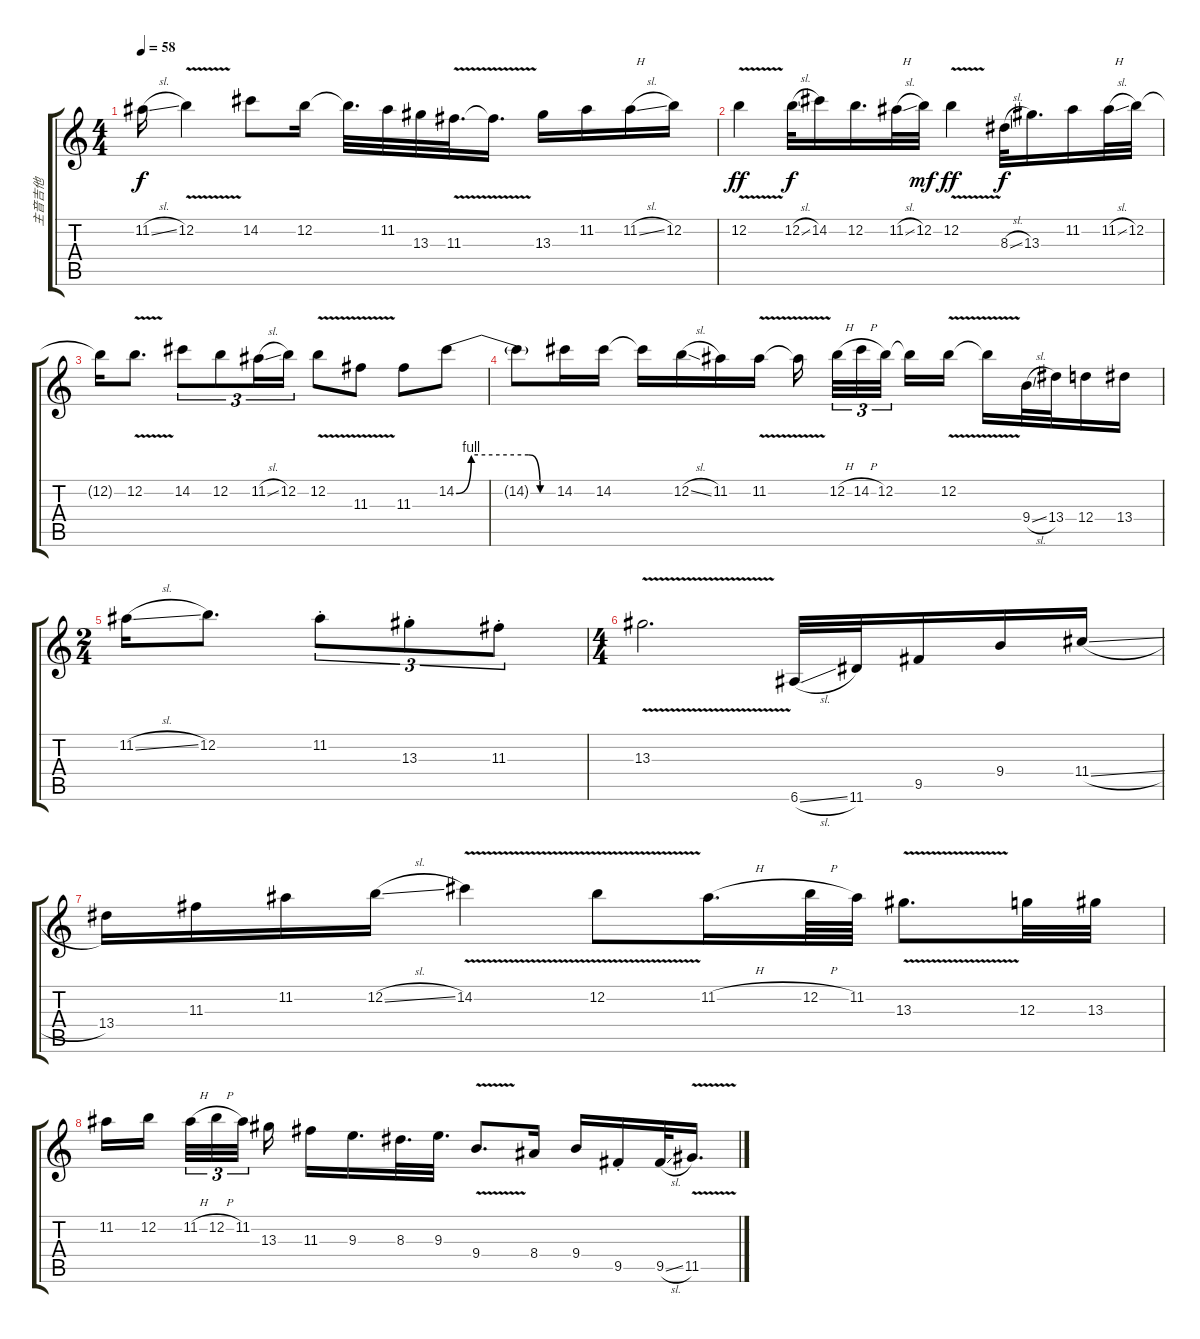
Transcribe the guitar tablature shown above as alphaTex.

\track ("主音吉他" "主音吉他") {instrument distortionguitar}
\staff {score tabs}
\tuning (E4 B3 G3 D3 A2 E2) {hide}
\ts (4 4)
\tempo 58
\clef g2
\ks c
11.2{sl}.16{dy f} 12.2{v}.4 14.2.8 12.2.16 12.2{t}.32{d} 11.2.32 13.3.32 11.3{v}.32{d} 11.3{t}.16{d} 13.3.16 11.2.16 11.2{sl}.16{txt "  H"} 12.2.16 |
12.2{v}.4{dy ff} 12.2{sl}.32{dy f} 14.2.16 12.2.16{d} 11.2{sl}.32{txt "  H"} 12.2.32{dy mf} 12.2{v}.4{dy ff} 8.3{sl}.32{dy f} 13.3.16{d} 11.2.16 11.2{sl}.32{txt "  H"} 12.2.32 |
12.2{t}.16 12.2{v}.8{d} 14.2.8{tu (3 2)} 12.2.8{tu (3 2)} 11.2{sl}.16{tu (3 2)} 12.2.16{tu (3 2)} 12.2{v}.8 11.3{v}.8 11.3.8 14.2{be (custom 0 0 9 4 43 4 50 0 60 0)}.8 |
14.2{t}.8 14.2.16 14.2.16 14.2{t}.16 12.2{sl}.16 11.2.16 11.2{v}.16 11.2{t}.16{beam splitsecondary} 12.2{h}.32{tu (3 2)} 14.2{h}.32{tu (3 2)} 12.2.32{tu (3 2) beam splitsecondary} 12.2{t}.16 12.2{v}.16 12.2{t}.16 9.4{sl}.32 13.4.32 12.4.16 13.4.16 |
\ts (2 4)
11.2{sl}.16 12.2.8{d} 11.2{st}.8{tu (3 2)} 13.3{st}.8{tu (3 2)} 11.3{st}.8{tu (3 2)} |
\ts (4 4)
13.3{v}.2{d} 6.6{sl}.32 11.6.32 9.5.16 9.4.16 11.4{sl}.16 |
13.4.16 11.3.16 11.2.16 12.2{sl}.16 14.2{v}.4 12.2{v}.8 11.2{h}.16{d} 12.2{h}.64 11.2.64 13.3{v}.8{d} 12.3.32 13.3.32 |
11.2.16 12.2.16{beam splitsecondary} 11.2{h}.32{tu (3 2)} 12.2{h}.32{tu (3 2)} 11.2.32{tu (3 2) beam splitsecondary} 13.3.16 11.3.16 9.3.16{d} 8.3.32{d} 9.3.32{d} 9.4{v}.8{d} 8.4.16 9.4.16 9.5{st}.16 9.5{sl}.32 11.5{v}.16{d}
